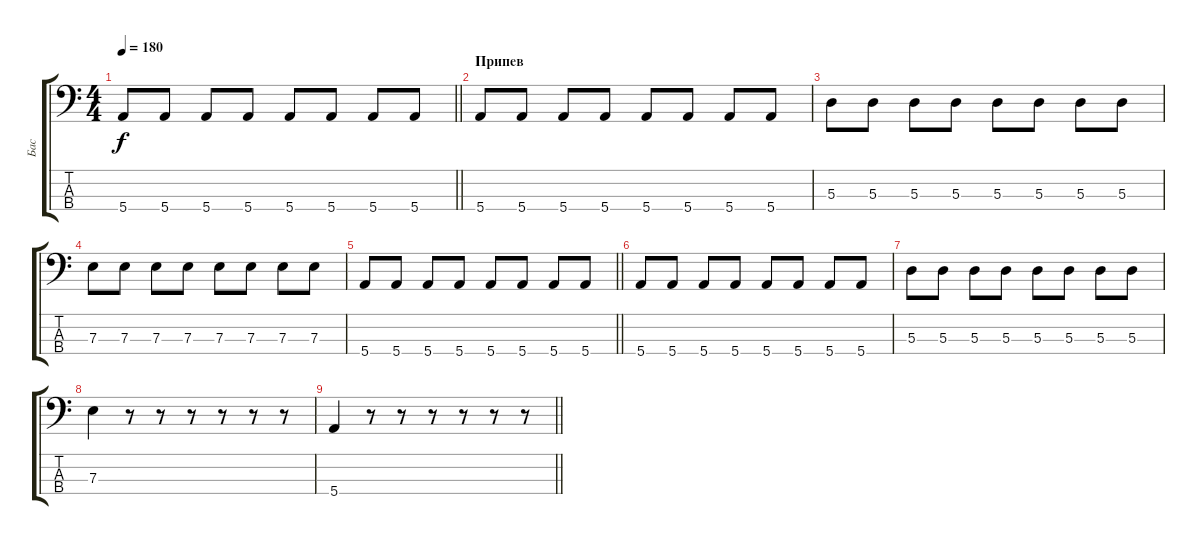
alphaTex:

\track ("Бас" "Бас") {instrument electricbassfinger}
\staff {score tabs}
\tuning (G2 D2 A1 E1) {hide}
\ts (4 4)
\tempo 180
\clef f4
\barLineRight lightlight
\ks c
5.4.8{dy f} 5.4.8 5.4.8 5.4.8 5.4.8 5.4.8 5.4.8 5.4.8 |
\section ("" "Припев")
5.4.8 5.4.8 5.4.8 5.4.8 5.4.8 5.4.8 5.4.8 5.4.8 |
5.3.8 5.3.8 5.3.8 5.3.8 5.3.8 5.3.8 5.3.8 5.3.8 |
7.3.8 7.3.8 7.3.8 7.3.8 7.3.8 7.3.8 7.3.8 7.3.8 |
\barLineRight lightlight
5.4.8 5.4.8 5.4.8 5.4.8 5.4.8 5.4.8 5.4.8 5.4.8 |
5.4.8 5.4.8 5.4.8 5.4.8 5.4.8 5.4.8 5.4.8 5.4.8 |
5.3.8 5.3.8 5.3.8 5.3.8 5.3.8 5.3.8 5.3.8 5.3.8 |
7.3.4 r.8 r.8 r.8 r.8 r.8 r.8 |
\barLineRight lightlight
5.4.4 r.8 r.8 r.8 r.8 r.8 r.8
